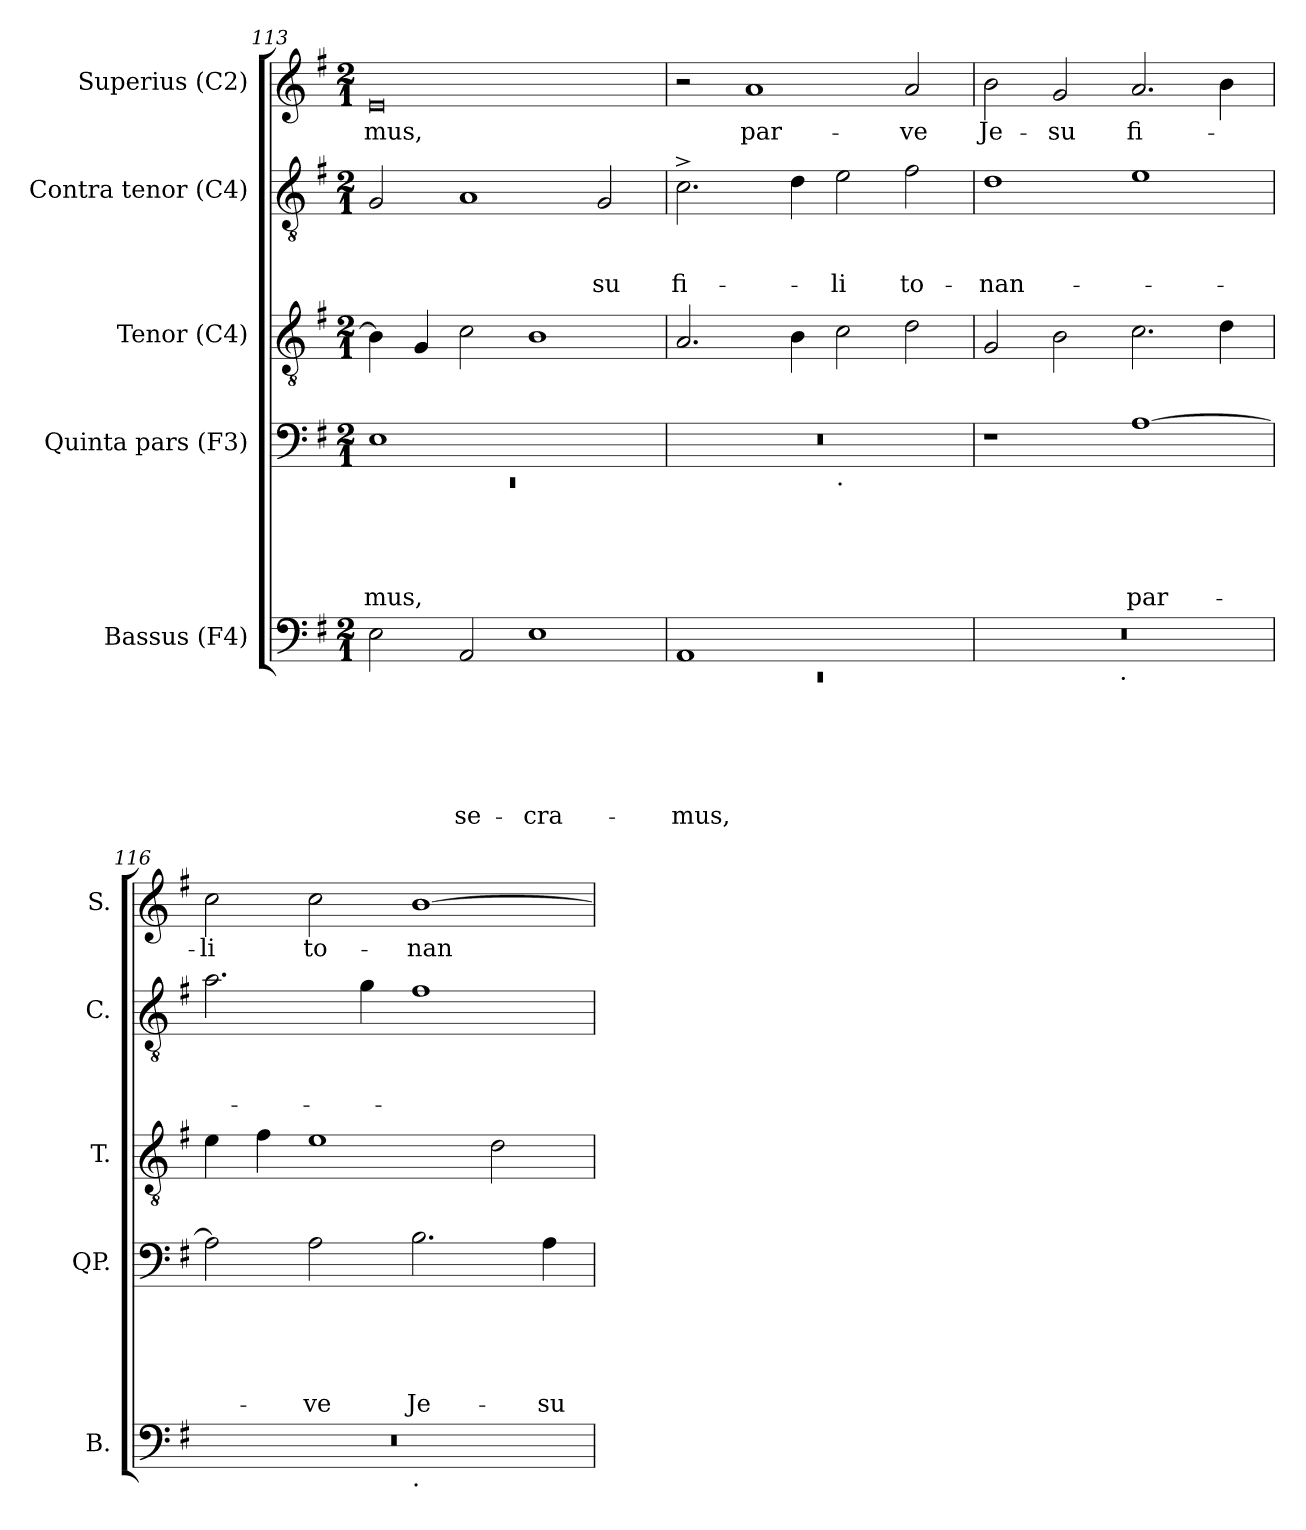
**kern	**text	**text	**text	**text	**text	**text	**kern	**text	**text	**text	**text	**text	**kern	**kern	**text	**text	**text	**kern	**text
*part5	*part5	*part5	*part5	*part5	*part5	*part5	*part4	*part4	*part4	*part4	*part4	*part4	*part3	*part2	*part2	*part2	*part2	*part1	*part1
*staff5	*staff5	*staff5	*staff5	*staff5	*staff5	*staff5	*staff4	*staff4	*staff4	*staff4	*staff4	*staff4	*staff3	*staff2	*staff2	*staff2	*staff2	*staff1	*staff1
*I"Bassus (F4)	*	*	*	*	*	*	*I"Quinta pars (F3)	*	*	*	*	*	*I"Tenor (C4)	*I"Contra tenor (C4)	*	*	*	*I"Superius (C2)	*
*I'B.	*	*	*	*	*	*	*I'QP.	*	*	*	*	*	*I'T.	*I'C.	*	*	*	*I'S.	*
*clefF4	*	*	*	*	*	*	*clefF4	*	*	*	*	*	*clefGv2	*clefGv2	*	*	*	*clefG2	*
*k[f#]	*	*	*	*	*	*	*k[f#]	*	*	*	*	*	*k[f#]	*k[f#]	*	*	*	*k[f#]	*
*G:	*	*	*	*	*	*	*G:	*	*	*	*	*	*G:	*G:	*	*	*	*G:	*
*M2/1	*	*	*	*	*	*	*M2/1	*	*	*	*	*	*M2/1	*M2/1	*	*	*	*M2/1	*
=113	=113	=113	=113	=113	=113	=113	=113	=113	=113	=113	=113	=113	=113	=113	=113	=113	=113	=113	=113
*	*	*	*	*	*	*	*^	*	*	*	*	*	*	*	*	*	*	*	*
!	!	!	!	!	!	!	!	!LO:N:vis=1	!	!	!	!	!LO:LY:b	!	!	!	!	!	!	!LO:LY:b
2E\	.	.	.	.	.	.	1E	0rEE	.	.	.	.	-mus,	4B\]	2G/	.	.	.	0e	-mus,
.	.	.	.	.	.	.	.	.	.	.	.	.	.	4G/	.	.	.	.	.	.
!	!	!	!	!	!	!LO:LY:b	!	!	!	!	!	!	!	!	!	!	!	!	!	!
2AA/	.	.	.	.	.	-se-	.	.	.	.	.	.	.	2c\	1A	.	.	.	.	.
!	!	!	!	!	!	!LO:LY:b	!	!	!	!	!	!	!	!	!	!	!	!	!	!
1E	.	.	.	.	.	-cra-	1ryy	.	.	.	.	.	.	1B	.	.	.	.	.	.
!	!	!	!	!	!	!	!	!	!	!	!	!	!	!	!	!	!	!LO:LY:b	!	!
.	.	.	.	.	.	.	.	.	.	.	.	.	.	.	2G/	.	.	-su	.	.
=114	=114	=114	=114	=114	=114	=114	=114	=114	=114	=114	=114	=114	=114	=114	=114	=114	=114	=114	=114	=114
*^	*	*	*	*	*	*	*	*	*	*	*	*	*	*	*	*	*	*	*	*
!	!LO:N:vis=1	!	!	!	!	!	!LO:LY:b	!	!	!	!	!	!	!	!	!	!	!	!LO:LY:b	!	!
1AA	0rEE	.	.	.	.	.	-mus,	0r	1ryy	.	.	.	.	.	2.A/	2.c^>\	.	.	fi-	2r	.
!	!	!	!	!	!	!	!	!	!	!	!	!	!	!	!	!	!	!	!	!	!LO:LY:b
.	.	.	.	.	.	.	.	.	.	.	.	.	.	.	.	.	.	.	.	1a	par-
.	.	.	.	.	.	.	.	.	.	.	.	.	.	.	4B\	4d\	.	.	.	.	.
!	!	!	!	!	!	!	!	!	!LO:TX:b:t=.	!	!	!	!	!	!	!	!	!	!	!	!
!	!	!	!	!	!	!	!	!	!	!	!	!	!	!	!	!	!	!	!LO:LY:b	!	!
1ryy	.	.	.	.	.	.	.	.	1ryy	.	.	.	.	.	2c\	2e\	.	.	-li	.	.
!	!	!	!	!	!	!	!	!	!	!	!	!	!	!	!	!	!	!	!LO:LY:b	!	!LO:LY:b
.	.	.	.	.	.	.	.	.	.	.	.	.	.	.	2d\	2f#\	.	.	to-	2a/	-ve
=115	=115	=115	=115	=115	=115	=115	=115	=115	=115	=115	=115	=115	=115	=115	=115	=115	=115	=115	=115	=115	=115
!	!	!	!	!	!	!	!	!	!	!	!	!	!	!	!	!	!	!	!LO:LY:b	!	!LO:LY:b
*	*	*	*	*	*	*	*	*v	*v	*	*	*	*	*	*	*	*	*	*	*	*
0r	2ryy	.	.	.	.	.	.	1r	.	.	.	.	.	2G/	1d	.	.	-nan-	2b\	Je-
!	!	!	!	!	!	!	!	!	!	!	!	!	!	!	!	!	!	!	!	!LO:LY:b
.	4...ryy	.	.	.	.	.	.	.	.	.	.	.	.	2B\	.	.	.	.	2g/	-su
!	!LO:TX:b:t=.	!	!	!	!	!	!	!	!	!	!	!	!	!	!	!	!	!	!	!
.	1ryy	.	.	.	.	.	.	.	.	.	.	.	.	.	.	.	.	.	.	.
!	!	!	!	!	!	!	!	!	!	!	!	!	!LO:LY:b	!	!	!	!	!	!	!LO:LY:b
.	.	.	.	.	.	.	.	[<1A	.	.	.	.	par-	2.c\	1e	.	.	.	2.a/	fi-
.	.	.	.	.	.	.	.	.	.	.	.	.	.	4d\	.	.	.	.	4b\	.
.	32ryy	.	.	.	.	.	.	.	.	.	.	.	.	.	.	.	.	.	.	.
!!LO:LB:g=z
=116	=116	=116	=116	=116	=116	=116	=116	=116	=116	=116	=116	=116	=116	=116	=116	=116	=116	=116	=116	=116
!	!	!	!	!	!	!	!	!	!	!	!	!	!	!	!	!	!	!	!	!LO:LY:b:rj
0r	1ryy	.	.	.	.	.	.	2A\]	.	.	.	.	.	4e\	2.a\	.	.	.	2cc\	-li
.	.	.	.	.	.	.	.	.	.	.	.	.	.	4f#\	.	.	.	.	.	.
!	!	!	!	!	!	!	!	!	!	!	!	!	!LO:LY:b	!	!	!	!	!	!	!LO:LY:b
.	.	.	.	.	.	.	.	2A\	.	.	.	.	-ve	1e	.	.	.	.	2cc\	to-
.	.	.	.	.	.	.	.	.	.	.	.	.	.	.	4g\	.	.	.	.	.
!	!LO:TX:b:t=.	!	!	!	!	!	!	!	!	!	!	!	!	!	!	!	!	!	!	!
!	!	!	!	!	!	!	!	!	!	!	!	!	!LO:LY:b	!	!	!	!	!	!	!LO:LY:b
.	1ryy	.	.	.	.	.	.	2.B\	.	.	.	.	Je-	.	1f#	.	.	.	[>1b	-nan-
.	.	.	.	.	.	.	.	.	.	.	.	.	.	2d\	.	.	.	.	.	.
!	!	!	!	!	!	!	!	!	!	!	!	!	!LO:LY:b	!	!	!	!	!	!	!
.	.	.	.	.	.	.	.	4A\	.	.	.	.	-su	.	.	.	.	.	.	.
*v	*v	*	*	*	*	*	*	*	*	*	*	*	*	*	*	*	*	*	*	*
=	=	=	=	=	=	=	=	=	=	=	=	=	=	=	=	=	=	=	=
*-	*-	*-	*-	*-	*-	*-	*-	*-	*-	*-	*-	*-	*-	*-	*-	*-	*-	*-	*-
